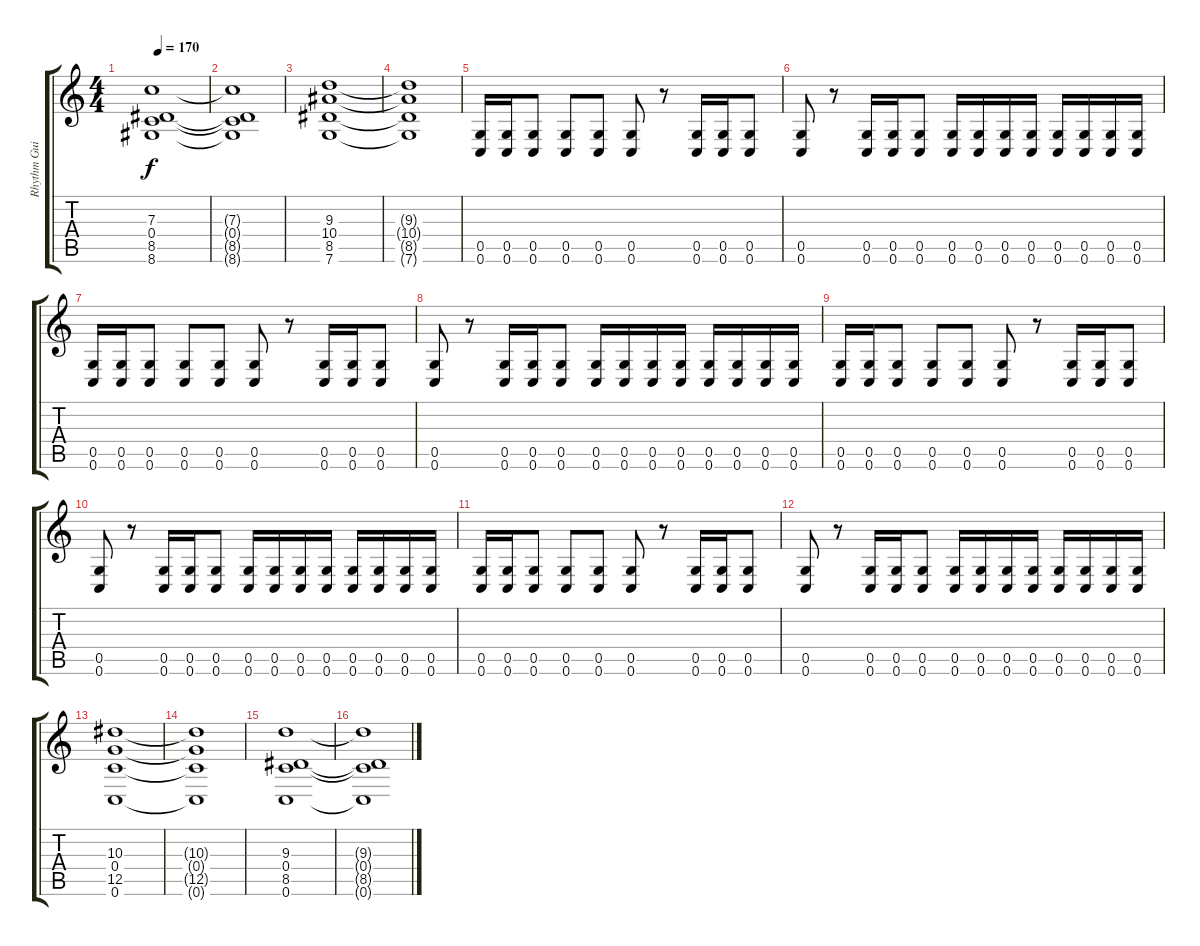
\track ("Rhythm Guitar (Left)" "Rhythm Gui") {instrument distortionguitar}
\staff {score tabs}
\tuning (D4 A3 F3 C3 G2 C2) {hide}
\ts (4 4)
\tempo 170
\clef g2
\ks c
(7.3 0.4 8.5 8.6).1{dy f} |
(7.3{t} 0.4{t} 8.5{t} 8.6{t}).1 |
(9.3 10.4 8.5 7.6).1 |
(9.3{t} 10.4{t} 8.5{t} 7.6{t}).1 |
(0.5 0.6).16 (0.5 0.6).16 (0.5 0.6).8 (0.5 0.6).8 (0.5 0.6).8 (0.5 0.6).8 r.8 (0.5 0.6).16 (0.5 0.6).16 (0.5 0.6).8 |
(0.5 0.6).8 r.8 (0.5 0.6).16 (0.5 0.6).16 (0.5 0.6).8 (0.5 0.6).16 (0.5 0.6).16 (0.5 0.6).16 (0.5 0.6).16 (0.5 0.6).16 (0.5 0.6).16 (0.5 0.6).16 (0.5 0.6).16 |
(0.5 0.6).16 (0.5 0.6).16 (0.5 0.6).8 (0.5 0.6).8 (0.5 0.6).8 (0.5 0.6).8 r.8 (0.5 0.6).16 (0.5 0.6).16 (0.5 0.6).8 |
(0.5 0.6).8 r.8 (0.5 0.6).16 (0.5 0.6).16 (0.5 0.6).8 (0.5 0.6).16 (0.5 0.6).16 (0.5 0.6).16 (0.5 0.6).16 (0.5 0.6).16 (0.5 0.6).16 (0.5 0.6).16 (0.5 0.6).16 |
(0.5 0.6).16 (0.5 0.6).16 (0.5 0.6).8 (0.5 0.6).8 (0.5 0.6).8 (0.5 0.6).8 r.8 (0.5 0.6).16 (0.5 0.6).16 (0.5 0.6).8 |
(0.5 0.6).8 r.8 (0.5 0.6).16 (0.5 0.6).16 (0.5 0.6).8 (0.5 0.6).16 (0.5 0.6).16 (0.5 0.6).16 (0.5 0.6).16 (0.5 0.6).16 (0.5 0.6).16 (0.5 0.6).16 (0.5 0.6).16 |
(0.5 0.6).16 (0.5 0.6).16 (0.5 0.6).8 (0.5 0.6).8 (0.5 0.6).8 (0.5 0.6).8 r.8 (0.5 0.6).16 (0.5 0.6).16 (0.5 0.6).8 |
(0.5 0.6).8 r.8 (0.5 0.6).16 (0.5 0.6).16 (0.5 0.6).8 (0.5 0.6).16 (0.5 0.6).16 (0.5 0.6).16 (0.5 0.6).16 (0.5 0.6).16 (0.5 0.6).16 (0.5 0.6).16 (0.5 0.6).16 |
(10.3 0.4 12.5 0.6).1 |
(10.3{t} 0.4{t} 12.5{t} 0.6{t}).1 |
(9.3 0.4 8.5 0.6).1 |
(9.3{t} 0.4{t} 8.5{t} 0.6{t}).1
